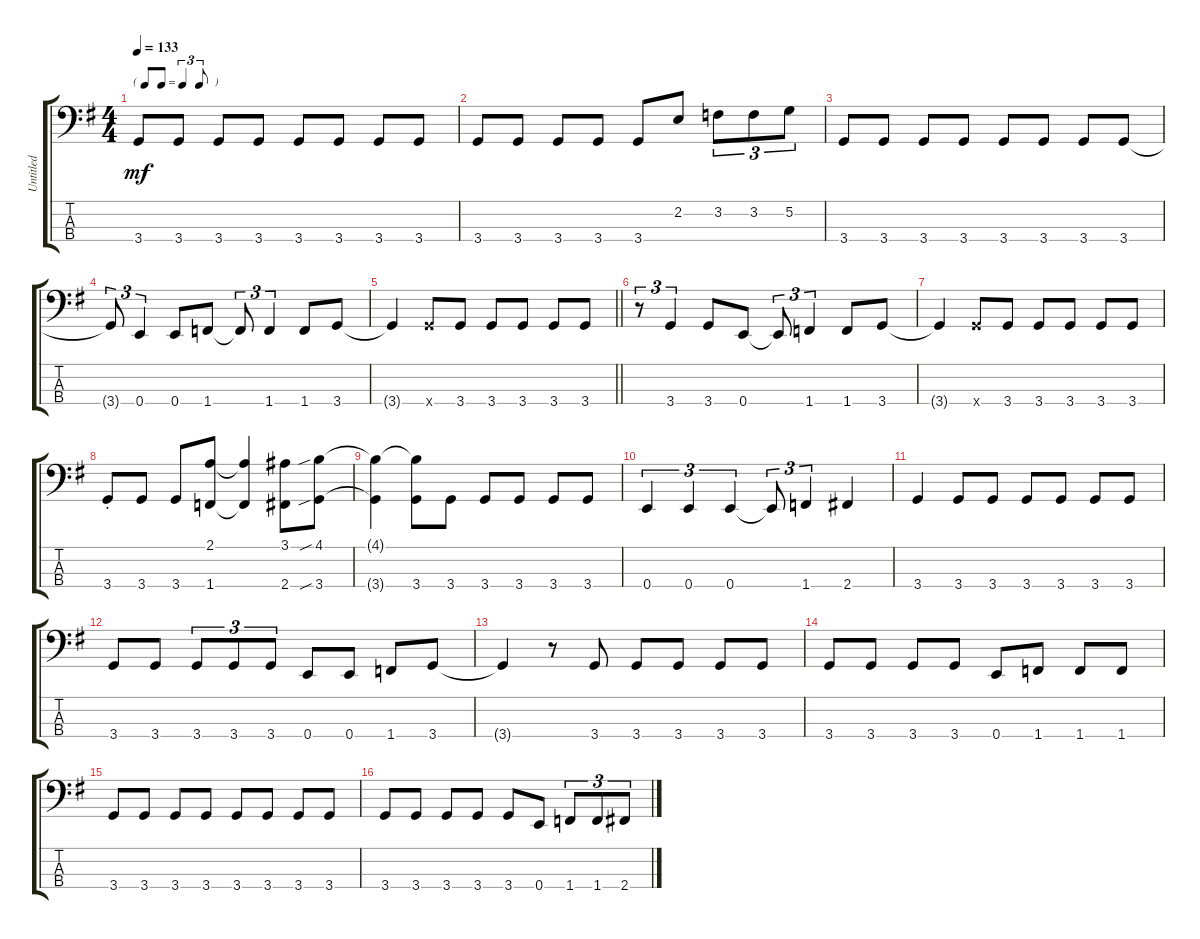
\track ("Untitled" "Untitled") {instrument electricbasspick}
\staff {score tabs}
\tuning (G2 D2 A1 E1) {hide}
\ts (4 4)
\tf triplet8th
\tempo 133
\clef f4
\ks g
3.4.8{dy mf} 3.4.8 3.4.8 3.4.8 3.4.8 3.4.8 3.4.8 3.4.8 |
3.4.8 3.4.8 3.4.8 3.4.8 3.4.8 2.2.8 3.2.8{tu (3 2)} 3.2.8{tu (3 2)} 5.2.8{tu (3 2)} |
3.4.8 3.4.8 3.4.8 3.4.8 3.4.8 3.4.8 3.4.8 3.4.8 |
3.4{t}.8{tu (3 2)} 0.4.4{tu (3 2)} 0.4.8 1.4.8 1.4{t}.8{tu (3 2)} 1.4.4{tu (3 2)} 1.4.8 3.4.8 |
\barLineRight lightlight
3.4{t}.4 3.4{x}.8 3.4.8 3.4.8 3.4.8 3.4.8 3.4.8 |
r.8{tu (3 2)} 3.4.4{tu (3 2)} 3.4.8 0.4.8 0.4{t}.8{tu (3 2)} 1.4.4{tu (3 2)} 1.4.8 3.4.8 |
3.4{t}.4 3.4{x}.8 3.4.8 3.4.8 3.4.8 3.4.8 3.4.8 |
3.4{st}.8 3.4.8 3.4.8 (2.1 1.4).8 (2.1{t} 1.4{t}).4 (3.1 2.4).8 (4.1{sib} 3.4{sib}).8 |
(4.1{t} 3.4{t}).4 (4.1{t} 3.4).8 3.4.8 3.4.8 3.4.8 3.4.8 3.4.8 |
0.4.4{tu (3 2)} 0.4.4{tu (3 2)} 0.4.4{tu (3 2)} 0.4{t}.8{tu (3 2)} 1.4.4{tu (3 2)} 2.4.4 |
3.4.4 3.4.8 3.4.8 3.4.8 3.4.8 3.4.8 3.4.8 |
3.4.8 3.4.8 3.4.8{tu (3 2)} 3.4.8{tu (3 2)} 3.4.8{tu (3 2)} 0.4.8 0.4.8 1.4.8 3.4.8 |
3.4{t}.4 r.8 3.4.8 3.4.8 3.4.8 3.4.8 3.4.8 |
3.4.8 3.4.8 3.4.8 3.4.8 0.4.8 1.4.8 1.4.8 1.4.8 |
3.4.8 3.4.8 3.4.8 3.4.8 3.4.8 3.4.8 3.4.8 3.4.8 |
3.4.8 3.4.8 3.4.8 3.4.8 3.4.8 0.4.8 1.4.8{tu (3 2)} 1.4.8{tu (3 2)} 2.4.8{tu (3 2)}
